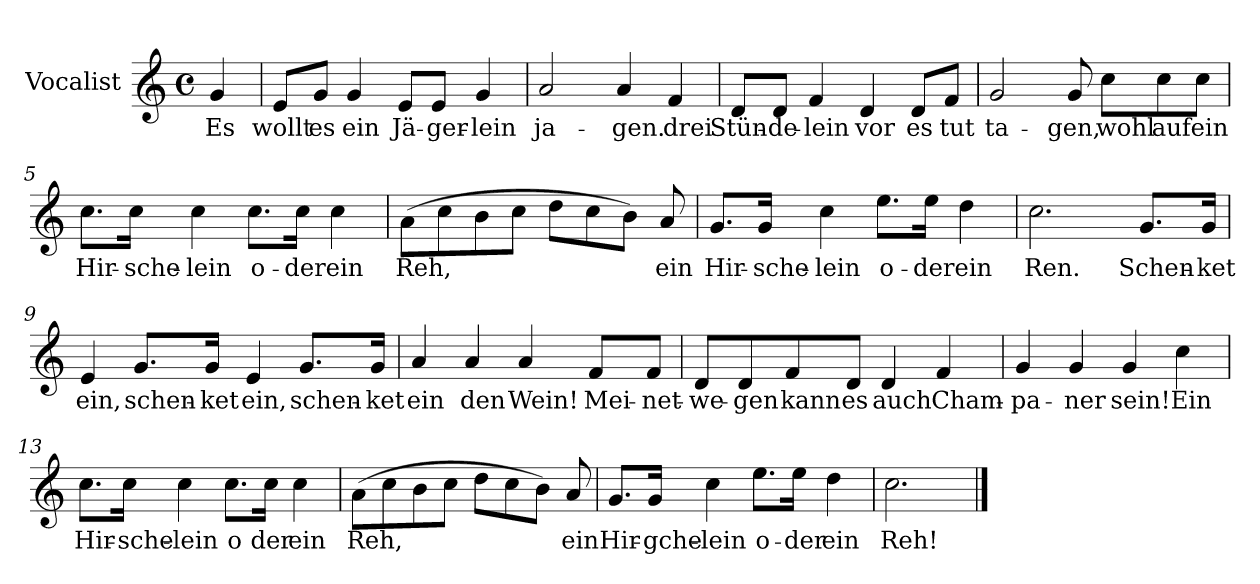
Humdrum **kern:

**kern	**text
*part1	*part1
*staff1	*staff1
*I"Vocalist	*
*k[]	*
*C:	*
*M4/4	*
*met(c)	*
=	=
4g	Es
=1	=1
8eL	wollt
8gJ	es
4g	ein
8eL	Jä-
8eJ	-ger-
4g	-lein
=2	=2
2a	ja-
4a	-gen.
4f	drei
=3	=3
8dL	Stün-
8dJ	-de-
4f	-lein
4d	vor
8dL	es
8fJ	tut
=4	=4
2g	ta-
8g	-gen,
8ccL	wohl
8cc	auf
8ccJ	ein
=5	=5
8.ccL	Hir-
16ccJk	-sche-
4cc	-lein
8.ccL	o-
16ccJk	-der
4cc	ein
=6	=6
(8aL	Reh,
8cc	.
8b	.
8ccJ	.
8ddL	.
8cc	.
8bJ)	.
8a	ein
=7	=7
8.gL	Hir-
16gJk	-sche-
4cc	-lein
8.eeL	o-
16eeJk	-der
4dd	ein
=8	=8
2.cc	Ren.
8.gL	Schen-
16gJk	-ket
=9	=9
4e	ein,
8.gL	schen-
16gJk	-ket
4e	ein,
8.gL	schen-
16gJk	-ket
=10	=10
4a	ein
4a	den
4a	Wein!
8fL	Mei-
8fJ	-net-
=11	=11
8dL	-we-
8d	-gen
8f	kann
8dJ	es
4d	auch
4f	Cham-
=12	=12
4g	-pa-
4g	-ner
4g	sein!
4cc	Ein
=13	=13
8.ccL	Hir-
16ccJk	-sche-
4cc	-lein
8.ccL	o
16ccJk	der
4cc	ein
=14	=14
(8aL	Reh,
8cc	.
8b	.
8ccJ	.
8ddL	.
8cc	.
8bJ)	.
8a	ein
=15	=15
8.gL	Hir-
16gJk	-gche-
4cc	-lein
8.eeL	o-
16eeJk	-der
4dd	ein
=16	=16
2.cc	Reh!
==	==
*-	*-
